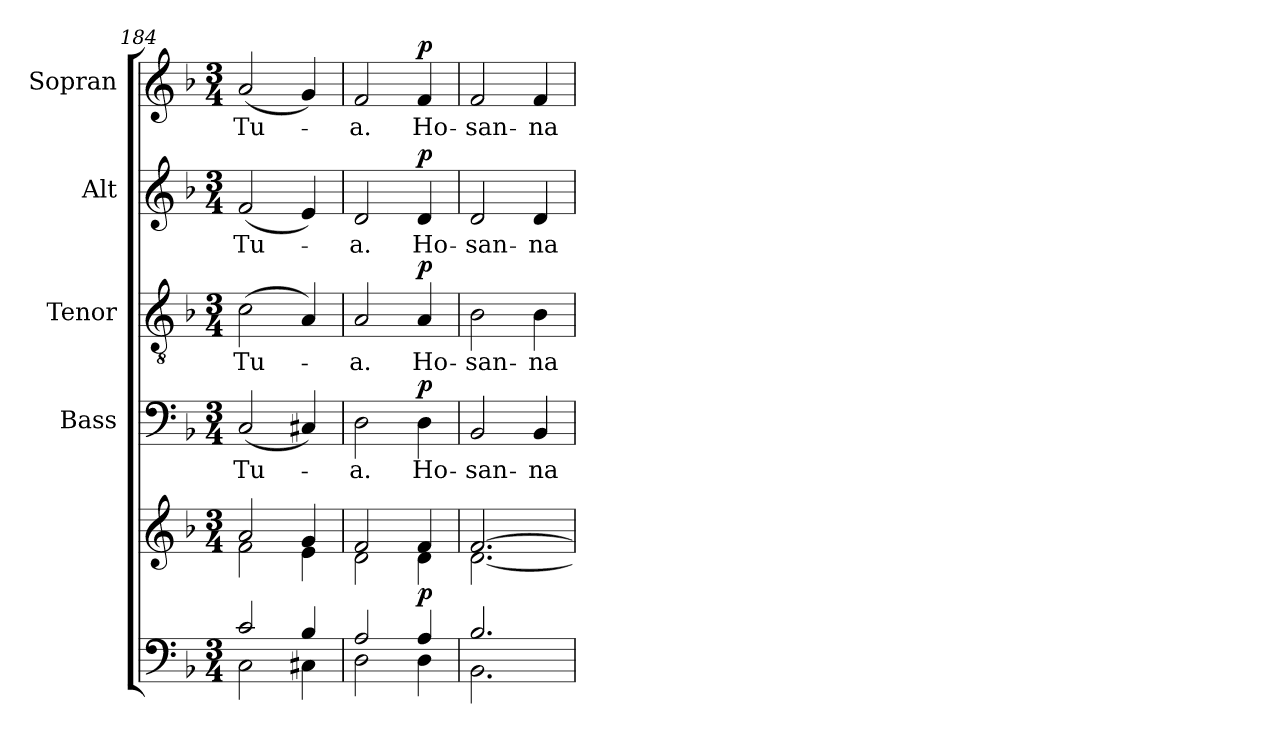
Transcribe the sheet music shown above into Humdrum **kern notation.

**kern	**kern	**dynam	**kern	**text	**dynam	**kern	**text	**dynam	**kern	**text	**dynam	**kern	**text	**dynam
*part5	*part5	*part5	*part4	*part4	*part4	*part3	*part3	*part3	*part2	*part2	*part2	*part1	*part1	*part1
*staff6	*staff5	*staff5/6	*staff4	*staff4	*staff4	*staff3	*staff3	*staff3	*staff2	*staff2	*staff2	*staff1	*staff1	*staff1
*	*	*	*I"Bass	*	*	*I"Tenor	*	*	*I"Alt	*	*	*I"Sopran	*	*
*	*	*	*I'B.	*	*	*I'T.	*	*	*I'A.	*	*	*I'S.	*	*
*clefF4	*clefG2	*	*clefF4	*	*	*clefGv2	*	*	*clefG2	*	*	*clefG2	*	*
*k[b-]	*k[b-]	*	*k[b-]	*	*	*k[b-]	*	*	*k[b-]	*	*	*k[b-]	*	*
*F:	*F:	*	*F:	*	*	*F:	*	*	*F:	*	*	*F:	*	*
*M3/4	*M3/4	*	*M3/4	*	*	*M3/4	*	*	*M3/4	*	*	*M3/4	*	*
=184	=184	=184	=184	=184	=184	=184	=184	=184	=184	=184	=184	=184	=184	=184
*^	*^	*	*	*	*	*	*	*	*	*	*	*	*	*
!	!	!	!	!	!	!LO:LY:b	!	!	!LO:LY:b	!	!	!LO:LY:b	!	!	!LO:LY:b	!
2c/	2C\	2a/	2f\	.	(<2C/	Tu-	.	(>2c\	Tu-	.	(<2f/	Tu-	.	(<2a/	Tu-	.
4B-/	4C#X\	4g/	4e\	.	4C#X/)	.	.	4A/)	.	.	4e/)	.	.	4g/)	.	.
=185	=185	=185	=185	=185	=185	=185	=185	=185	=185	=185	=185	=185	=185	=185	=185	=185
!	!	!	!	!	!	!LO:LY:b	!	!	!LO:LY:b	!	!	!LO:LY:b	!	!	!LO:LY:b	!
2A/	2D\	2f/	2d\	.	2D\	-a.	.	2A/	-a.	.	2d/	-a.	.	2f/	-a.	.
!	!	!	!	!LO:DY:b	!	!LO:LY:b	!LO:DY:a	!	!LO:LY:b	!LO:DY:a	!	!LO:LY:b	!LO:DY:a	!	!LO:LY:b	!LO:DY:a
4A/	4D\	4f/	4d\	p	4D\	Ho-	p	4A/	Ho-	p	4d/	Ho-	p	4f/	Ho-	p
=186	=186	=186	=186	=186	=186	=186	=186	=186	=186	=186	=186	=186	=186	=186	=186	=186
!	!	!	!	!	!	!LO:LY:b	!	!	!LO:LY:b	!	!	!LO:LY:b	!	!	!LO:LY:b	!
2.B-/	2.BB-\	[>2.f/	[<2.d\	.	2BB-/	-san-	.	2B-\	-san-	.	2d/	-san-	.	2f/	-san-	.
!	!	!	!	!	!	!LO:LY:b	!	!	!LO:LY:b	!	!	!LO:LY:b	!	!	!LO:LY:b	!
.	.	.	.	.	4BB-/	-na	.	4B-\	-na	.	4d/	-na	.	4f/	-na	.
*v	*v	*	*	*	*	*	*	*	*	*	*	*	*	*	*	*
*	*v	*v	*	*	*	*	*	*	*	*	*	*	*	*	*
=	=	=	=	=	=	=	=	=	=	=	=	=	=	=
*-	*-	*-	*-	*-	*-	*-	*-	*-	*-	*-	*-	*-	*-	*-
